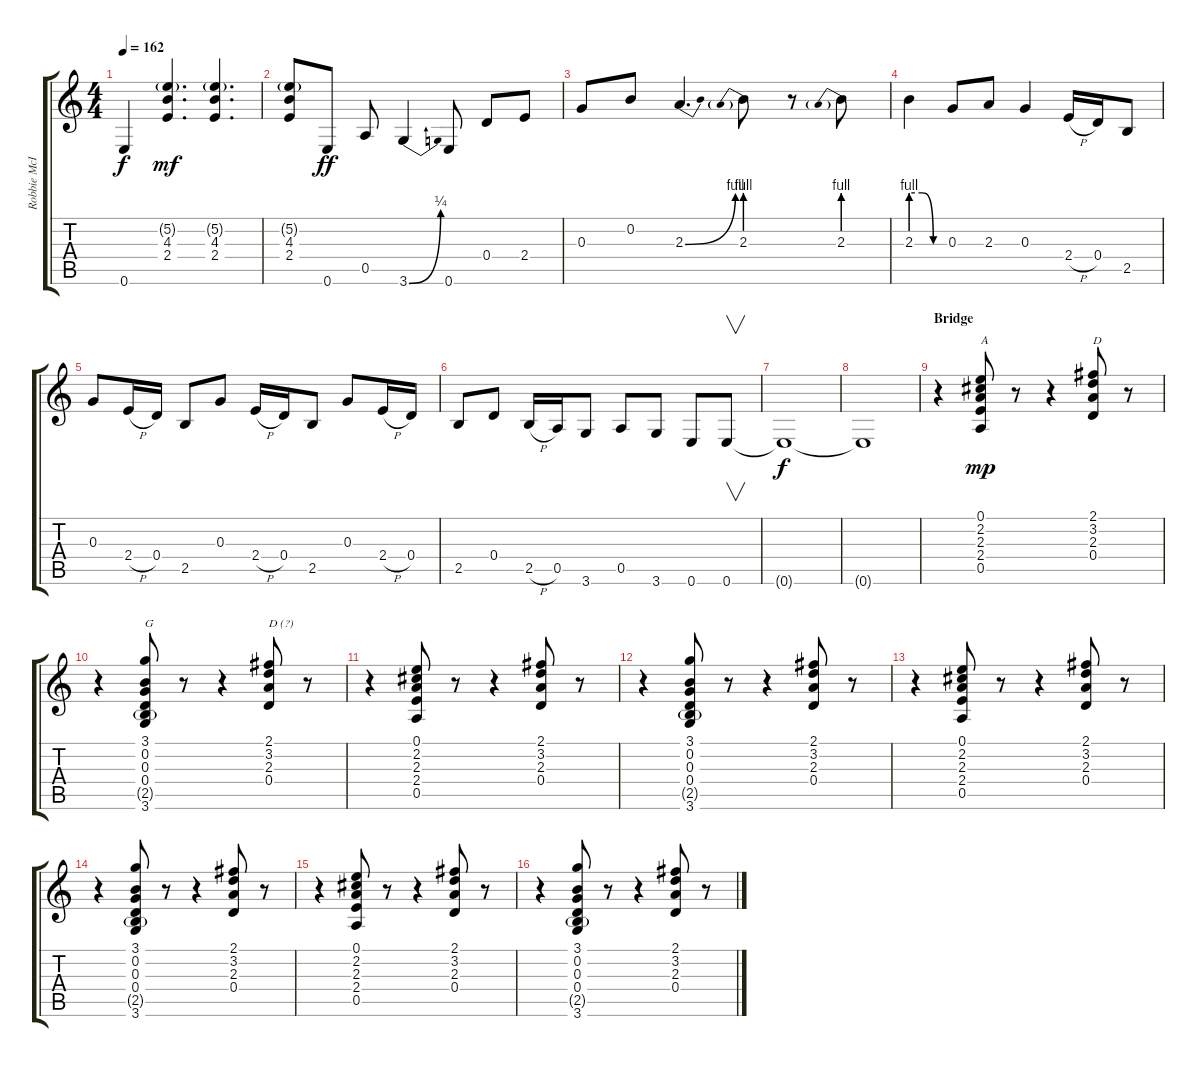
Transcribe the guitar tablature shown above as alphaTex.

\track ("Robbie McIntosh" "Robbie McI") {instrument overdrivenguitar}
\staff {score tabs}
\tuning (E4 B3 G3 D3 A2 E2) {hide}
\ts (4 4)
\tempo 162
\clef g2
\ks c
0.6{t}.4{dy f} (5.2{g} 4.3 2.4).4{d dy mf} (5.2{g} 4.3 2.4).4{d} |
(5.2{g} 4.3 2.4).8 0.6.8{dy ff} 0.5.8 3.6{be (bend 0 0 60 1)}.4 0.6.8 0.4.8 2.4.8 |
0.3.8 0.2.8 2.3{be (bend 0 0 60 4)}.4{d} 2.3{be (prebend 0 4 60 4)}.8 r.8 2.3{be (prebend 0 4 60 4)}.8 |
2.3{be (custom 0 4 20 4 40 0 60 0)}.4 0.3.8 2.3.8 0.3.4 2.4{h}.16 0.4.16 2.5.8 |
0.3.8 2.4{h}.16 0.4.16 2.5.8 0.3.8 2.4{h}.16 0.4.16 2.5.8 0.3.8 2.4{h}.16 0.4.16 |
2.5.8 0.4.8 2.5{h}.16 0.5.16 3.6.8 0.5.8 3.6.8 0.6.8 0.6.8{v} |
0.6{t}.1{dy f} |
0.6{t}.1 |
\section ("" "Bridge")
r.4{volume 13 instrument electricguitarclean} (0.1 2.2 2.3 2.4 0.5).8{txt "A" dy mp} r.8 r.4 (2.1 3.2 2.3 0.4).8{txt "D"} r.8 |
r.4 (3.1 0.2 0.3 0.4 2.5{g} 3.6).8{txt "G"} r.8 r.4 (2.1 3.2 2.3 0.4).8{txt "D (?)"} r.8 |
r.4{volume 13 instrument electricguitarclean} (0.1 2.2 2.3 2.4 0.5).8 r.8 r.4 (2.1 3.2 2.3 0.4).8 r.8 |
r.4 (3.1 0.2 0.3 0.4 2.5{g} 3.6).8 r.8 r.4 (2.1 3.2 2.3 0.4).8 r.8 |
r.4{volume 13 instrument electricguitarclean} (0.1 2.2 2.3 2.4 0.5).8 r.8 r.4 (2.1 3.2 2.3 0.4).8 r.8 |
r.4 (3.1 0.2 0.3 0.4 2.5{g} 3.6).8 r.8 r.4 (2.1 3.2 2.3 0.4).8 r.8 |
r.4{volume 13 instrument electricguitarclean} (0.1 2.2 2.3 2.4 0.5).8 r.8 r.4 (2.1 3.2 2.3 0.4).8 r.8 |
r.4 (3.1 0.2 0.3 0.4 2.5{g} 3.6).8 r.8 r.4 (2.1 3.2 2.3 0.4).8 r.8
